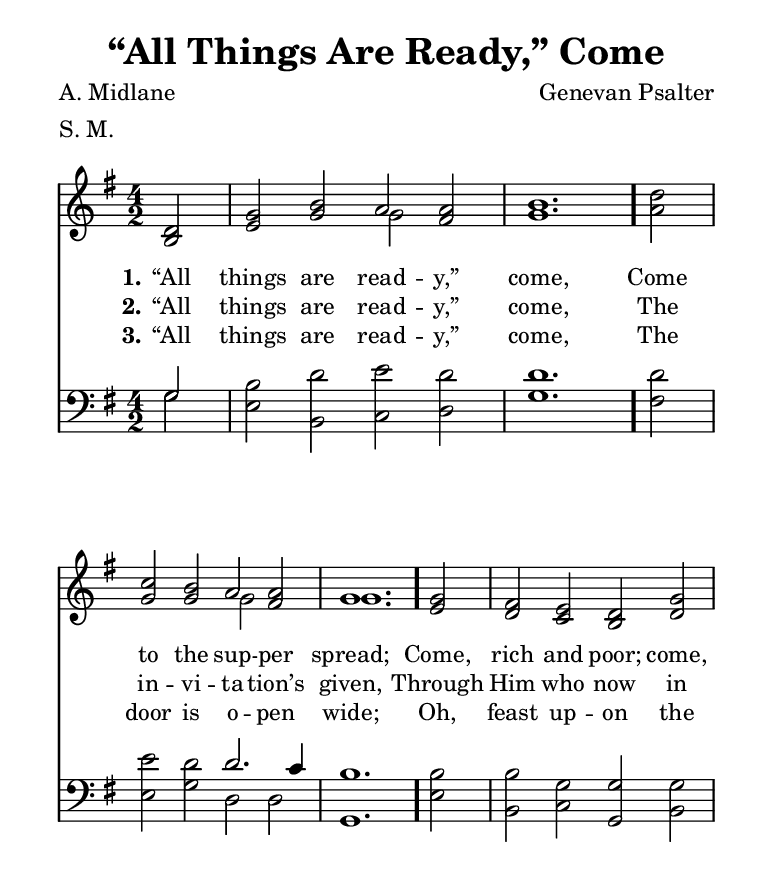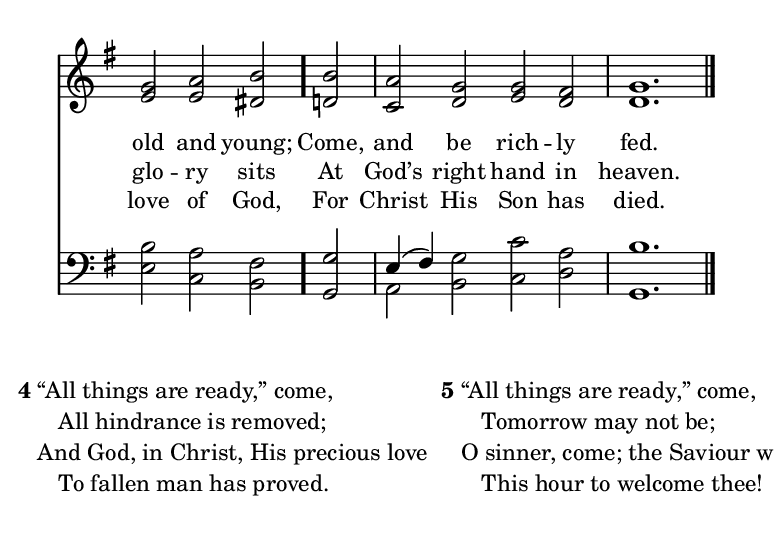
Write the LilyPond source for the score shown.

\include "common/global.ily"
\paper {
  \include "common/paper.ily"
  ragged-bottom = ##t
  system-count = #(cond (is-eogsized 2) (#t #f))
  system-system-spacing.padding = 11
}

\header{
  %gospel
  hymnnumber = "121"
  title = "“All Things Are Ready,” Come"
  tunename = "St. Michael"
  meter = "S. M."
  poet = "A. Midlane"
  composer = "Genevan Psalter"
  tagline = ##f
}

% for fermata in MIDI
ta = { \tempo 2=80 }
tb = { \tempo 2=40 }

patternAA = { c2 | c2      c2 c2  c2 | c1. }
patternAB = { c2 | c2      c2 c2. c4 | c1. }
patternAC = { c2 | c4( c4) c2 c2  c2 | c1. }

patternBA = { c2 }

global = {
  \include "common/overrides.ily"
  \override Staff.TimeSignature.style = #'numbered
  \time 4/2
  \override Score.MetronomeMark.transparent = ##t % hide all fermata changes too
  \ta
  \key g \major
  \partial 2
  \autoBeamOff
}

notesSoprano = {
\global
\relative c' {

  \changePitch \patternAA { d | g b a a | b }
  \changePitch \patternAA { d | c b a a | g }
  \changePitch \patternBA { g | fis e d g | g a b }
  \changePitch \patternAA { b | a g g fis | g }

  \bar "|."

}
}

notesAlto = {
\global
\relative e' {

  \changePitch \patternAA { b | e g g fis | g }
  \changePitch \patternAA { a | g g g fis | g }
  \changePitch \patternBA { e | d c b d | e e dis }
  \changePitch \patternAA { d! | c d e d | d }

}
}

notesTenor = {
\global
\relative a {

  \changePitch \patternAA { g | b d e d | d }
  \changePitch \patternAB { d | e d d c | b }
  \changePitch \patternBA { b | b g g g | b a fis }
  \changePitch \patternAC { g | e( fis) g c a | b }

}
}

notesBass = {
\global
\relative f {

  \changePitch \patternAA { g | e b c d | g }
  \changePitch \patternAA { fis | e g d d | g, }
  \changePitch \patternBA { e' | b c g b | e c b }
  \changePitch \patternAA { g | a b c d | g, }

}
}

wordsA = \lyricmode {
\set stanza = "1."

“All things are read -- y,” come, \bar "."
Come to the sup -- per spread; \bar "." \eogbreak
Come, rich and poor; come, old and young; \bar "."
Come, and be rich -- ly fed. \bar "." \eogbreak

}

wordsB = \lyricmode {
\set stanza = "2."

“All things are read -- y,” come,

The in -- vi -- ta -- tion’s given,
Through Him who now in glo -- ry sits
At God’s right hand in heaven.

}

wordsC = \lyricmode {
\set stanza = "3."

“All things are read -- y,” come,
The door is o -- pen wide;
Oh, feast up -- on the love of God,
For Christ His Son has died.

}

wordsD = \markuplist {

\line { “All things are ready,” come, }
\line { { \hspace #2 } All hindrance is removed; }
\line { And God, in Christ, His precious love }
\line { { \hspace #2 } To fallen man has proved. }

}

wordsE = \markuplist {

\line { “All things are ready,” come, }
\line { { \hspace #2 } Tomorrow may not be; }
\line { O sinner, come; the Saviour waits }
\line { { \hspace #2 } This hour to welcome thee! }

}

\score {
  \context ChoirStaff <<
    \context Staff = upper <<
      \set Staff.autoBeaming = ##f
      \set ChoirStaff.systemStartDelimiter = #'SystemStartBar
      \set ChoirStaff.printPartCombineTexts = ##f
      \partcombine #'(2 . 11) \notesSoprano \notesAlto
      \context NullVoice = sopranos { \voiceOne << \notesSoprano >> }
      \context Lyrics = one   \lyricsto sopranos \wordsA
      \context Lyrics = two   \lyricsto sopranos \wordsB
      \context Lyrics = three \lyricsto sopranos \wordsC
    >>
    \context Staff = men <<
      \set Staff.autoBeaming = ##f
      \clef bass
      \set ChoirStaff.printPartCombineTexts = ##f
      \partcombine #'(2 . 11) \notesTenor \notesBass
    >>
  >>
  \layout {
    \include "common/layout.ily"
  }
  \midi{
    \include "common/midi.ily"
  }
}

\noPageBreak

\markup { \fill-line {
  \hspace #0.1
  \line{ \bold 4 \column { \wordsD } }
  \hspace #0.1
  \line{ \bold 5 \column { \wordsE } }
  \hspace #0.1
} }

\version "2.19.49"  % necessary for upgrading to future LilyPond versions.

% vi:set et ts=2 sw=2 ai nocindent syntax=lilypond:
